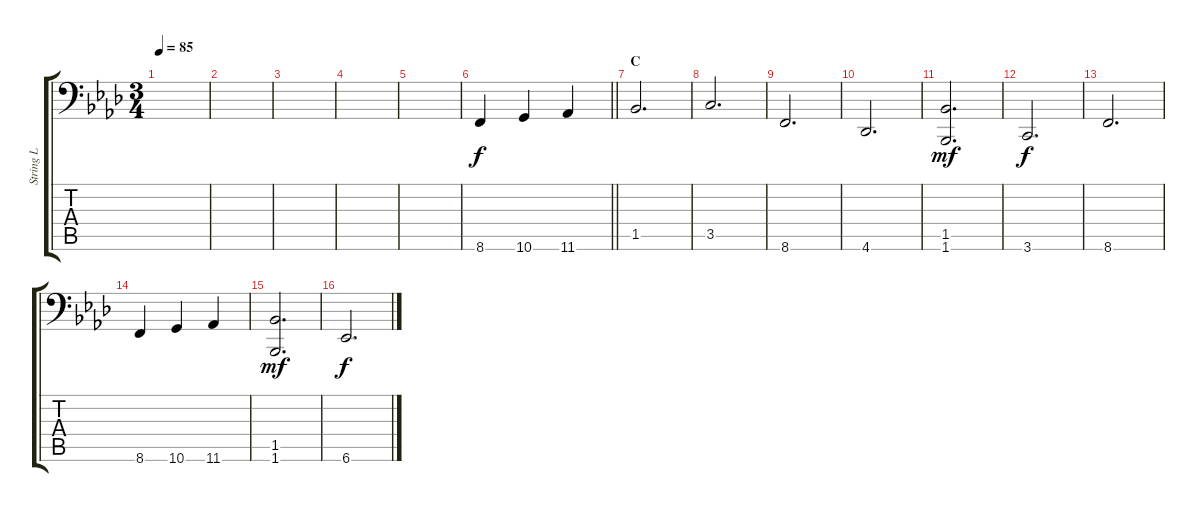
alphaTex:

\track ("String L" "String L") {instrument stringensemble1}
\staff {score tabs}
\tuning (E4 B3 G3 D3 A2 A1) {hide}
\ts (3 4)
\tempo 85
\clef f4
\ks fminor
|
|
|
|
|
\barLineRight lightlight
8.6.4 10.6.4 11.6.4 |
\section ("" "C")
1.5.2{d} |
3.5.2{d} |
8.6.2{d} |
4.6.2{d} |
(1.5 1.6).2{d dy mf} |
3.6.2{d dy f} |
8.6.2{d} |
8.6.4 10.6.4 11.6.4 |
(1.5 1.6).2{d dy mf} |
6.6.2{d dy f}
